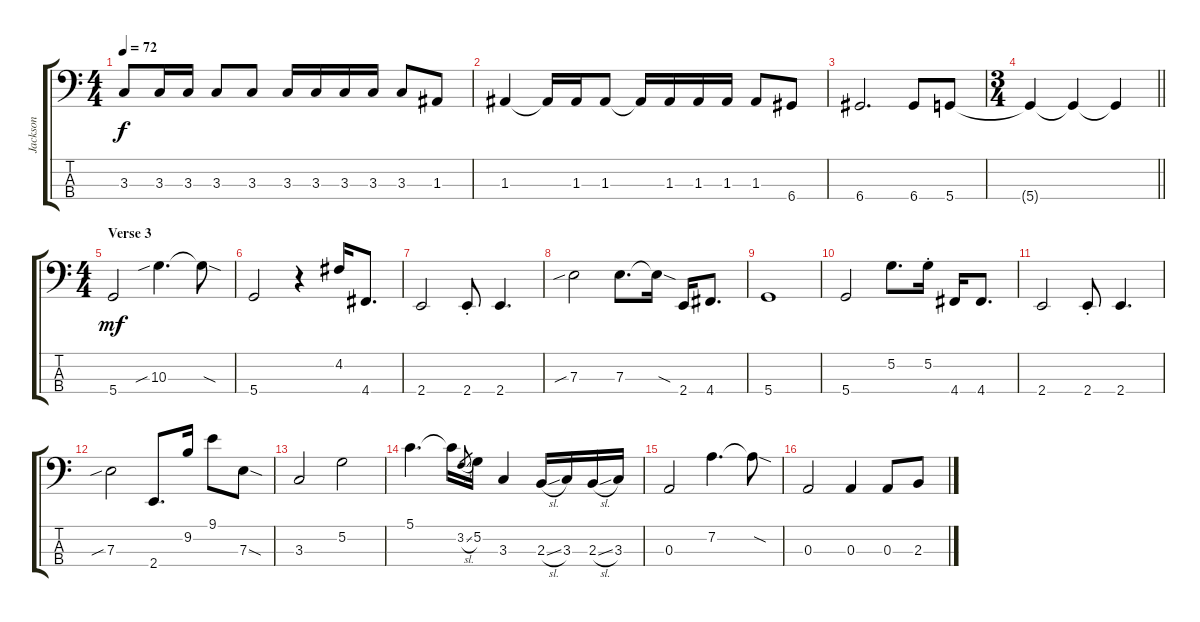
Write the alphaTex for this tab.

\track ("Jackson" "Jackson") {instrument electricbassfinger}
\staff {score tabs}
\tuning (G2 D2 A1 D1) {hide}
\ts (4 4)
\tempo 72
\clef f4
\ks c
3.3.8{dy f} 3.3.16 3.3.16 3.3.8 3.3.8 3.3.16 3.3.16 3.3.16 3.3.16 3.3.8 1.3.8 |
1.3.4 1.3{t}.16 1.3.16 1.3.8 1.3{t}.16 1.3.16 1.3.16 1.3.16 1.3.8 6.4.8 |
6.4.2{d} 6.4.8 5.4.8 |
\ts (3 4)
\barLineRight lightlight
5.4{t}.4 5.4{t}.4 5.4{t}.4 |
\ts (4 4)
\section ("" "Verse 3")
5.4.2{dy mf} 10.3{sib}.4{d} 10.3{sod t}.8 |
5.4.2 r.4 4.2.16 4.4.8{d} |
2.4.2 2.4{st}.8 2.4.4{d} |
7.3{sib}.2 7.3.8{d} 7.3{sod t}.16 2.4.16 4.4.8{d} |
5.4.1 |
5.4.2 5.2.8{d} 5.2{st}.16 4.4.16 4.4.8{d} |
2.4.2 2.4{st}.8 2.4.4{d} |
7.3{sib}.2 2.4.8{d} 9.2.16 9.1.8 7.3{sod}.8 |
3.3.2 5.2.2 |
5.1.4{d} 5.1{t}.16 3.2{sl}.8{gr} 5.2.16 3.3.4 2.3{sl}.16 3.3.16 2.3{sl}.16 3.3.16 |
0.3.2 7.2.4{d} 7.2{sod t}.8 |
0.3.2 0.3.4 0.3.8 2.3.8
